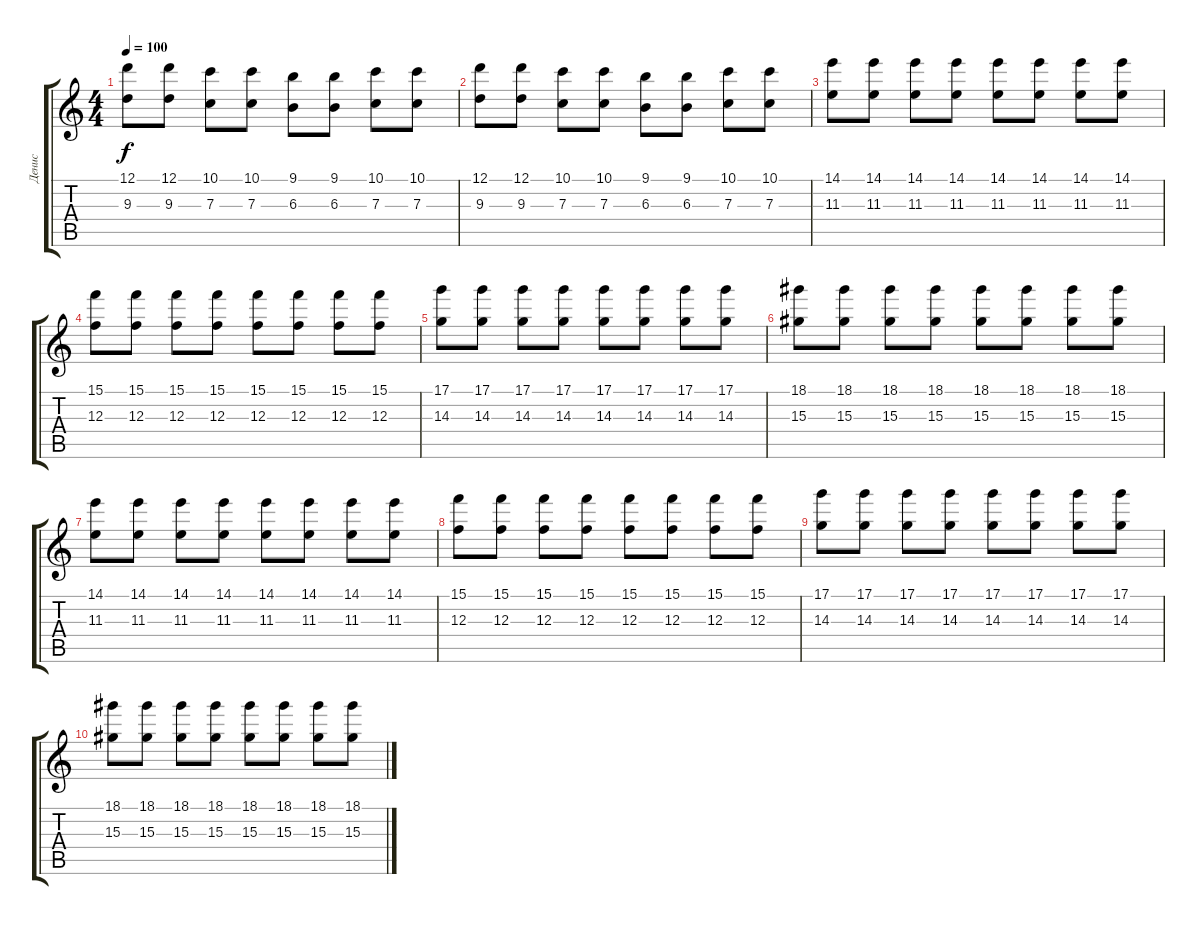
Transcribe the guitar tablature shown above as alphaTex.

\track ("Денис" "Денис") {instrument electricguitarclean}
\staff {score tabs}
\tuning (D4 A3 F3 C3 G2 C2) {hide}
\ts (4 4)
\tempo 100
\clef g2
\ks c
(12.1 9.3).8{dy f} (12.1 9.3).8 (10.1 7.3).8 (10.1 7.3).8 (9.1 6.3).8 (9.1 6.3).8 (10.1 7.3).8 (10.1 7.3).8 |
(12.1 9.3).8 (12.1 9.3).8 (10.1 7.3).8 (10.1 7.3).8 (9.1 6.3).8 (9.1 6.3).8 (10.1 7.3).8 (10.1 7.3).8 |
(14.1 11.3).8 (14.1 11.3).8 (14.1 11.3).8 (14.1 11.3).8 (14.1 11.3).8 (14.1 11.3).8 (14.1 11.3).8 (14.1 11.3).8 |
(15.1 12.3).8 (15.1 12.3).8 (15.1 12.3).8 (15.1 12.3).8 (15.1 12.3).8 (15.1 12.3).8 (15.1 12.3).8 (15.1 12.3).8 |
(17.1 14.3).8 (17.1 14.3).8 (17.1 14.3).8 (17.1 14.3).8 (17.1 14.3).8 (17.1 14.3).8 (17.1 14.3).8 (17.1 14.3).8 |
(18.1 15.3).8 (18.1 15.3).8 (18.1 15.3).8 (18.1 15.3).8 (18.1 15.3).8 (18.1 15.3).8 (18.1 15.3).8 (18.1 15.3).8 |
(14.1 11.3).8 (14.1 11.3).8 (14.1 11.3).8 (14.1 11.3).8 (14.1 11.3).8 (14.1 11.3).8 (14.1 11.3).8 (14.1 11.3).8 |
(15.1 12.3).8 (15.1 12.3).8 (15.1 12.3).8 (15.1 12.3).8 (15.1 12.3).8 (15.1 12.3).8 (15.1 12.3).8 (15.1 12.3).8 |
(17.1 14.3).8 (17.1 14.3).8 (17.1 14.3).8 (17.1 14.3).8 (17.1 14.3).8 (17.1 14.3).8 (17.1 14.3).8 (17.1 14.3).8 |
(18.1 15.3).8 (18.1 15.3).8 (18.1 15.3).8 (18.1 15.3).8 (18.1 15.3).8 (18.1 15.3).8 (18.1 15.3).8 (18.1 15.3).8
